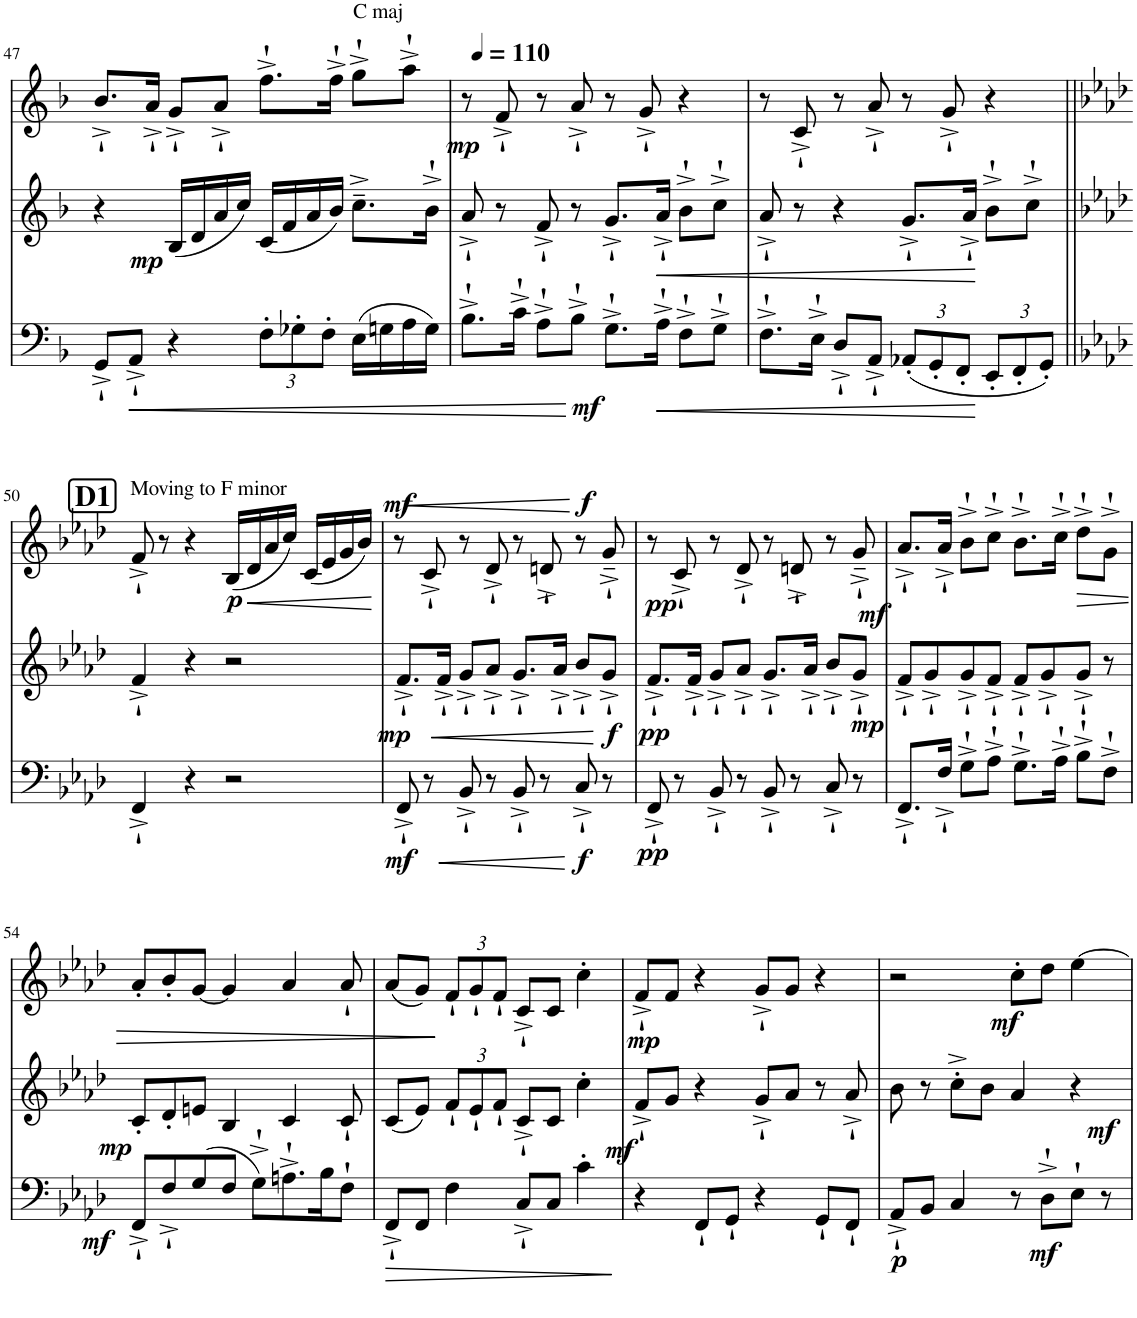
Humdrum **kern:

**kern	**dynam	**kern	**dynam	**kern	**dynam
*part3	*part3	*part2	*part2	*part1	*part1
*staff3	*staff3	*staff2	*staff2	*staff1	*staff1
*I"Bassoon	*	*I"Bb Clarinet (as it sounds)	*	*I"Oboe	*
*I'Bsn	*	*I'Cl	*	*I'Ob	*
!!LO:PB:g=z
*clefF4	*	*clefG2	*	*clefG2	*
*	*	*ITrd1c2	*	*	*
*k[b-]	*	*k[b-]	*	*k[b-]	*
*M4/4	*	*M4/4	*	*M4/4	*
=47	=47	=47	=47	=47	=47
8GG^`/L	.	4r	.	8.b-^`/L	.
!	!LO:HP:b	!	!	!	!
8AA^`/J	<	.	.	.	.
.	.	.	.	16a^`/Jk	.
!	!	!	!LO:DY:b	!	!
4r	.	(16B-/LL	mp	8g^`/L	.
.	.	16d/	.	.	.
.	.	16a/	.	8a^`/J	.
.	.	16cc/JJ)	.	.	.
*Xbrackettup	*	*	*	*	*
12F'\L	.	(16c/LL	.	8.ff^`\L	.
.	.	16f/	.	.	.
12G-X'\	.	.	.	.	.
.	.	16a/	.	.	.
12F'\J	.	.	.	.	.
.	.	16b-/JJ)	.	16ff^`\Jk	.
!	!	!	!	!LO:TX:a:t=C maj	!
(16E\LL	.	8.cc~^\L	.	8gg^`\L	.
16Gn\	.	.	.	.	.
16A\	.	.	.	8aa^`\J	.
16G\JJ)	.	16b-^`\Jk	.	.	.
=48	=48	=48	=48	=48	=48
*	*	*	*	*MM110	*
!	!	!	!	!	!LO:DY:b
8.B-^`\L	.	8a^`/	.	8r	mp
.	.	8r	.	8f^`/	.
16c^`\Jk	.	.	.	.	.
8A^`\L	.	8f^`/	.	8r	.
8B-^`\J	.	8r	.	8a^`/	.
!	!LO:DY:n=1:b	!	!	!	!
8.G^`\L	[ mf	8.g^`/L	.	8r	.
.	.	.	.	8g^`/	.
!	!LO:HP:b	!	!LO:HP:b	!	!
16A^`\Jk	<	16a^`/Jk	<	.	.
8F^`\L	.	8b-^`\L	.	4r	.
8G^`\J	.	8cc^`\J	.	.	.
=49	=49	=49	=49	=49	=49
8.F^`\L	.	8a^`/	.	8r	.
.	.	8r	.	8c^`/	.
16E^`\Jk	.	.	.	.	.
8D^`/L	.	4r	.	8r	.
8AA^`/J	.	.	.	8a^`/	.
(12AA-X'/L	.	8.g^`/L	.	8r	.
12GG'/	.	.	.	.	.
.	.	.	.	8g^`/	.
12FF'/J	.	.	.	.	.
.	.	16a^`/Jk	.	.	.
12EE'/L	[	8b-^`\L	[	4r	.
12FF'/	.	.	.	.	.
.	.	8cc^`\J	.	.	.
12GG'/J)	.	.	.	.	.
!!LO:LB:g=z
!!LO:REH:place=s1:a:B:cj:fs=14:t=D1
=50||	=50||	=50||	=50||	=50||	=50||
*k[b-e-a-d-]	*	*k[b-e-a-d-]	*	*k[b-e-a-d-]	*
!	!	!	!	!LO:TX:a:t=Moving to F minor	!
4FF^`/	.	4f^`/	.	8f^`/	.
.	.	.	.	8r	.
4r	.	4r	.	4r	.
!	!	!	!	!	!LO:DY:b
2r	.	2r	.	(16B-/LL	p
!	!	!	!	!	!LO:HP:b
.	.	.	.	16d-/	<
.	.	.	.	16a-/	.
.	.	.	.	16cc/JJ)	.
.	.	.	.	(16c/LL	.
.	.	.	.	16e-/	.
.	.	.	.	16g/	.
.	.	.	.	16b-/JJ)	.
.	.	.	.	.	[
=51	=51	=51	=51	=51	=51
!	!LO:HP:b	!	!LO:HP:b	!	!
!	!LO:DY:n=1:b	!	!LO:DY:n=1:b	!	!LO:DY:a
8FF^`/	< mf	8.f^`/L	< mp	8r	mf
!	!	!	!	!	!LO:HP:b
8r	.	.	.	8c^`/	<
.	.	16f^`/Jk	.	.	.
8BB-^`/	.	8g^`/L	.	8r	.
8r	.	8a-^`/J	.	8d-^`/	.
8BB-^`/	.	8.g^`/L	.	8r	.
8r	.	.	.	8dn^`/	.
.	.	16a-^`/Jk	.	.	.
!	!LO:DY:n=2:b	!	!	!	!
8C^`/	[ f	8b-^`/L	.	8r	.
!	!	!	!LO:DY:n=2:b	!	!LO:DY:n=1:a
8r	.	8g^`/J	[ f	8g~^`/	[ f
=52	=52	=52	=52	=52	=52
!	!LO:DY:b	!	!LO:DY:b	!	!LO:DY:b
8FF^`/	pp	8.f^`/L	pp	8r	pp
8r	.	.	.	8c^`/	.
.	.	16f^`/Jk	.	.	.
8BB-^`/	.	8g^`/L	.	8r	.
8r	.	8a-^`/J	.	8d-^`/	.
8BB-^`/	.	8.g^`/L	.	8r	.
8r	.	.	.	8dn^`/	.
.	.	16a-^`/Jk	.	.	.
8C^`/	.	8b-^`/L	.	8r	.
8r	.	8g^`/J	.	8g~^`/	.
=53	=53	=53	=53	=53	=53
!	!	!	!LO:DY:b	!	!LO:DY:b
8.FF^`/L	.	8f^`/L	mp	8.a-^`/L	mf
.	.	8g^`/	.	.	.
16F^`/Jk	.	.	.	16a-^`/Jk	.
8G^`\L	.	8g^`/	.	8b-^`\L	.
8A-^`\J	.	8f^`/J	.	8cc^`\J	.
8.G^`\L	.	8f^`/L	.	8.b-^`\L	.
.	.	8g^`/	.	.	.
16A-^`\Jk	.	.	.	16cc^`\Jk	.
!	!	!	!	!	!LO:HP:b
8B-^`\L	.	8g^`/J	.	8dd-^`\L	>
8F^`\J	.	8r	.	8g^`\J	.
!!LO:LB:g=z
=54	=54	=54	=54	=54	=54
!	!LO:DY:b	!	!LO:DY:b	!	!
8FF^`/L	mf	8c'/L	mp	8a-'/L	.
8F^`/	.	8d-'/	.	8b-'/	.
(8G/	.	8en/J	.	[8g/J	.
8F/J	.	4B-/	.	4g/]	.
8G^`\L)	.	.	.	.	.
8.An^`\	.	4c/	.	4a-/	.
16B-\K	.	.	.	.	.
8F`\J	.	8c`/	.	8a-`/	.
=55	=55	=55	=55	=55	=55
!	!LO:HP:b	!	!	!	!
8FF^`/L	>	(8c/L	.	(8a-/L	.
8FF/J	.	8e-/J)	.	8g/J)	.
*	*	*Xbrackettup	*	*Xbrackettup	*
4F\	.	12f`/L	.	12f`/L	]
.	.	12e-`/	.	12g`/	.
.	.	12f`/J	.	12f`/J	.
8C^`/L	.	8c^`/L	.	8c^`/L	.
8C/J	.	8c/J	.	8c/J	.
4c'\	.	4cc'\	.	4cc'\	.
.	]	.	.	.	.
=56	=56	=56	=56	=56	=56
!	!	!	!LO:DY:b	!	!LO:DY:b
4r	.	8f^`/L	mf	8f^`/L	mp
.	.	8g/J	.	8f/J	.
8FF`/L	.	4r	.	4r	.
8GG`/J	.	.	.	.	.
4r	.	8g^`/L	.	8g^`/L	.
.	.	8a-/J	.	8g/J	.
8GG`/L	.	8r	.	4r	.
8FF`/J	.	8a-^`/	.	.	.
=57	=57	=57	=57	=57	=57
!	!LO:DY:b	!	!	!	!
8AA-^`/L	p	8b-\	.	2r	.
8BB-/J	.	8r	.	.	.
4C/	.	8cc'^\L	.	.	.
.	.	8b-\J	.	.	.
!	!	!	!	!	!LO:DY:b
8r	.	4a-/	.	8cc'\L	mf
!	!LO:DY:b	!	!	!	!
8D-^`\L	mf	.	.	8dd-\J	.
!	!	!	!LO:DY:b	!	!
8E-`\J	.	4r	mf	[4ee-\	.
8r	.	.	.	.	.
=	=	=	=	=	=
*-	*-	*-	*-	*-	*-
